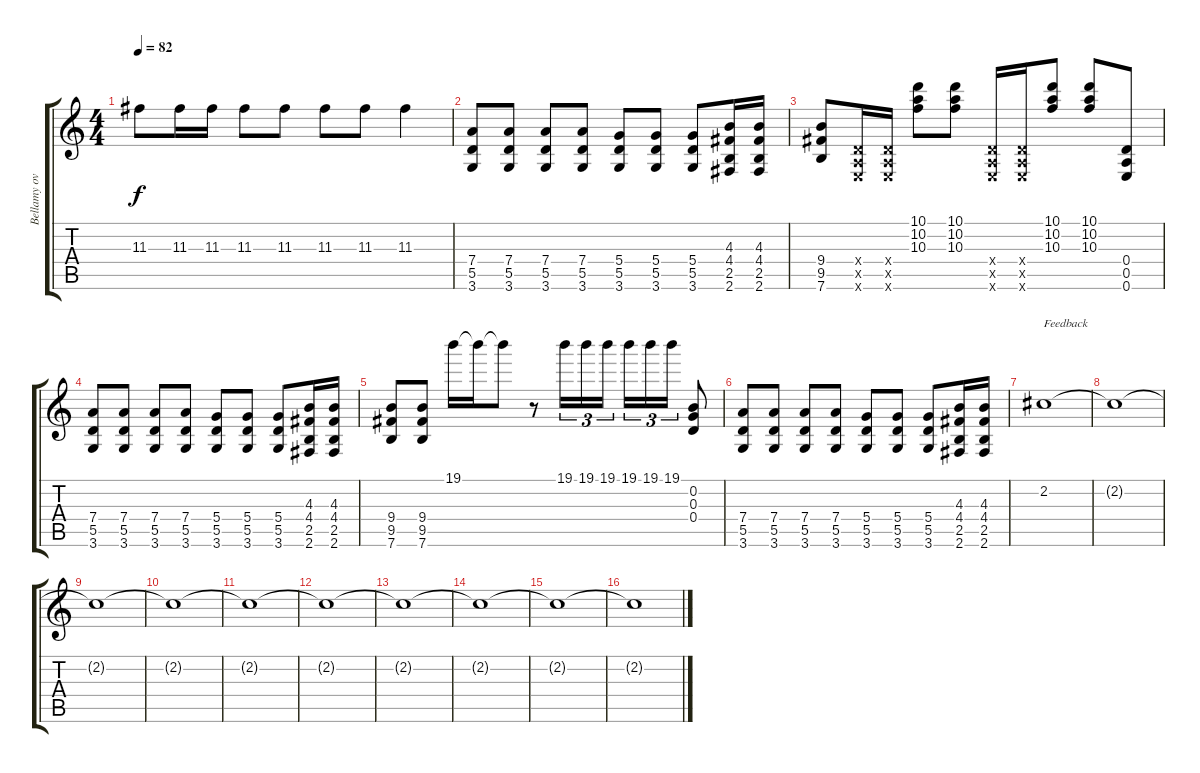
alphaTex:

\track ("Bellamy overdrive" "Bellamy ov") {instrument overdrivenguitar}
\staff {score tabs}
\tuning (E4 B3 G3 D3 A2 E2) {hide}
\ts (4 4)
\tempo 82
\clef g2
\ks c
11.3.8{dy f} 11.3.16 11.3.16 11.3.8 11.3.8 11.3.8 11.3.8 11.3.4 |
(7.4 5.5 3.6).8 (7.4 5.5 3.6).8 (7.4 5.5 3.6).8 (7.4 5.5 3.6).8 (5.4 5.5 3.6).8 (5.4 5.5 3.6).8 (5.4 5.5 3.6).8 (4.3 4.4 2.5 2.6).16 (4.3 4.4 2.5 2.6).16 |
(9.4 9.5 7.6).8 (0.4{x} 0.5{x} 0.6{x}).16 (0.4{x} 0.5{x} 0.6{x}).16 (10.1 10.2 10.3).8 (10.1 10.2 10.3).8 (0.4{x} 0.5{x} 0.6{x}).16 (0.4{x} 0.5{x} 0.6{x}).16 (10.1 10.2 10.3).8 (10.1 10.2 10.3).8 (0.4 0.5 0.6).8 |
(7.4 5.5 3.6).8 (7.4 5.5 3.6).8 (7.4 5.5 3.6).8 (7.4 5.5 3.6).8 (5.4 5.5 3.6).8 (5.4 5.5 3.6).8 (5.4 5.5 3.6).8 (4.3 4.4 2.5 2.6).16 (4.3 4.4 2.5 2.6).16 |
(9.4 9.5 7.6).8 (9.4 9.5 7.6).8 19.1.16 19.1{t}.16 19.1{t}.8 r.8 19.1.16{tu (3 2)} 19.1.16{tu (3 2)} 19.1.16{tu (3 2)} 19.1.16{tu (3 2)} 19.1.16{tu (3 2)} 19.1.16{tu (3 2)} (0.2 0.3 0.4).8 |
(7.4 5.5 3.6).8 (7.4 5.5 3.6).8 (7.4 5.5 3.6).8 (7.4 5.5 3.6).8 (5.4 5.5 3.6).8 (5.4 5.5 3.6).8 (5.4 5.5 3.6).8 (4.3 4.4 2.5 2.6).16 (4.3 4.4 2.5 2.6).16 |
2.2.1{txt "Feedback" volume 12} |
2.2{t}.1 |
2.2{t}.1 |
2.2{t}.1 |
2.2{t}.1 |
2.2{t}.1 |
2.2{t}.1 |
2.2{t}.1 |
2.2{t}.1 |
2.2{t}.1
